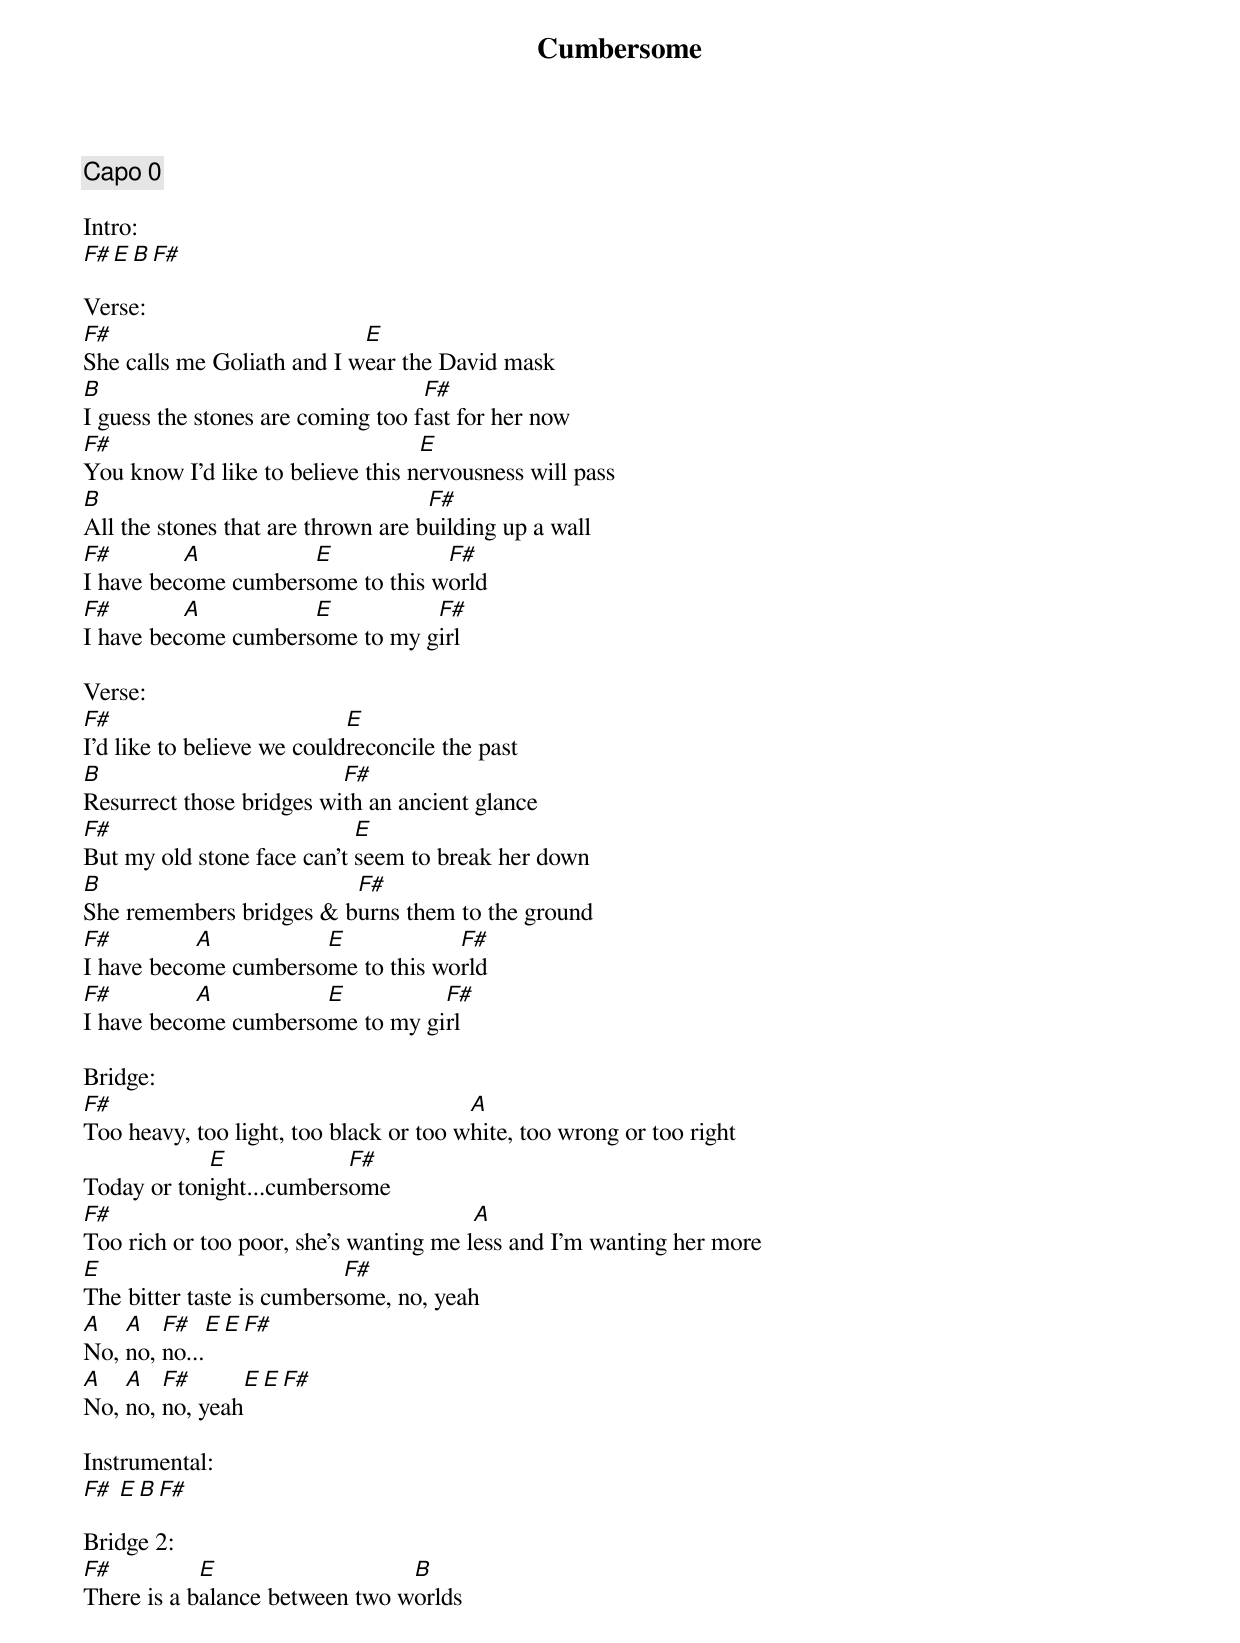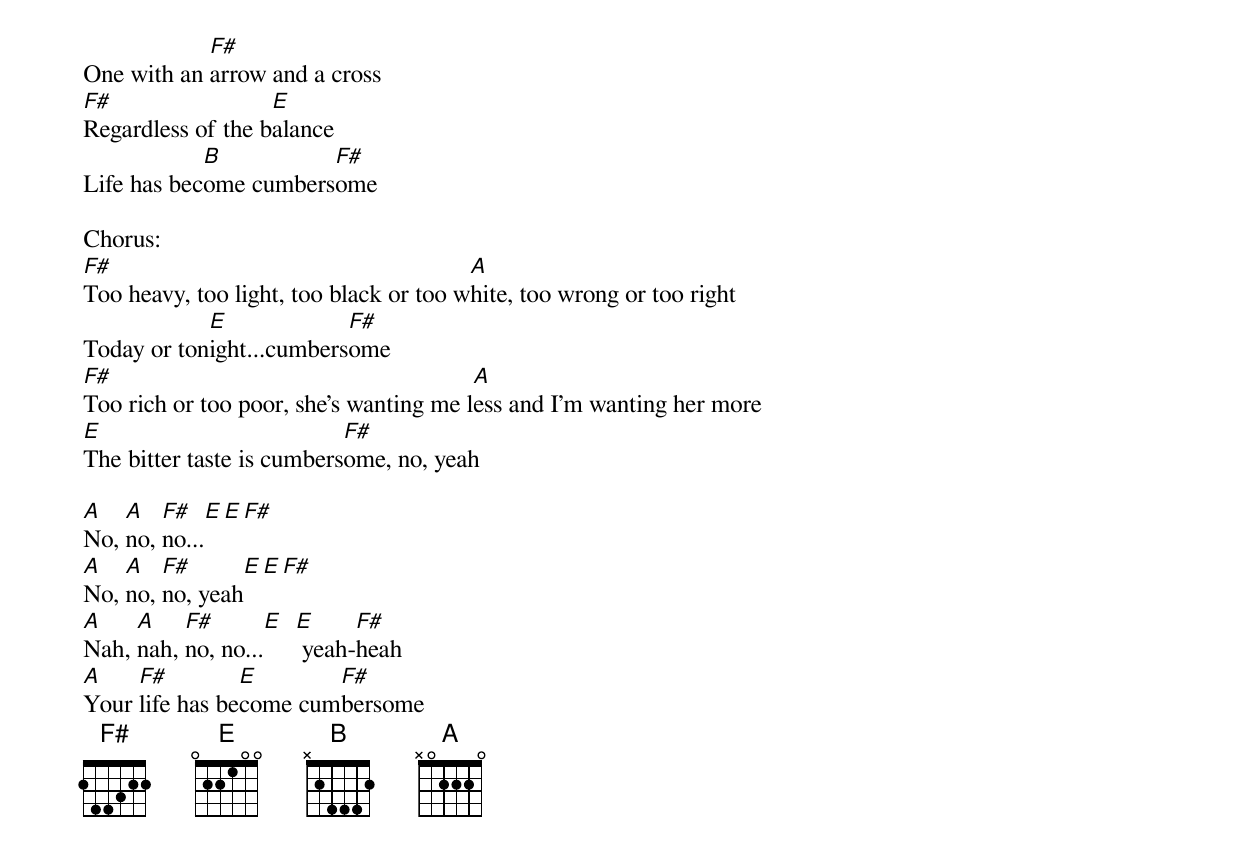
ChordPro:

{title:Cumbersome}
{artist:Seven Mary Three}
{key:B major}
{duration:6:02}
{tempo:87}
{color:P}

{comment: Capo 0}

Intro:
[F#][E][B][F#]

Verse:
[F#]She calls me Goliath and I w[E]ear the David mask
[B]I guess the stones are coming too f[F#]ast for her now
[F#]You know I'd like to believe this n[E]ervousness will pass
[B]All the stones that are thrown are b[F#]uilding up a wall
[F#]I have bec[A]ome cumbers[E]ome to this w[F#]orld
[F#]I have bec[A]ome cumbers[E]ome to my g[F#]irl

Verse:
[F#]I'd like to believe we could[E]reconcile the past
[B]Resurrect those bridges wi[F#]th an ancient glance
[F#]But my old stone face can't [E]seem to break her down
[B]She remembers bridges & b[F#]urns them to the ground
[F#]I have beco[A]me cumberso[E]me to this wo[F#]rld
[F#]I have beco[A]me cumberso[E]me to my gi[F#]rl

Bridge:
[F#]Too heavy, too light, too black or too w[A]hite, too wrong or too right
Today or ton[E]ight...cumbers[F#]ome
[F#]Too rich or too poor, she's wanting me l[A]ess and I'm wanting her more
[E]The bitter taste is cumbers[F#]ome, no, yeah
[A]No, [A]no, [F#]no...[E][E][F#]
[A]No, [A]no, [F#]no, yeah[E][E][F#]

Instrumental:
[F#] [E][B][F#]

Bridge 2:
[F#]There is a b[E]alance between two w[B]orlds
One with an [F#]arrow and a cross
[F#]Regardless of the b[E]alance
Life has bec[B]ome cumbers[F#]ome

Chorus:
[F#]Too heavy, too light, too black or too w[A]hite, too wrong or too right
Today or ton[E]ight...cumbers[F#]ome
[F#]Too rich or too poor, she's wanting me l[A]ess and I'm wanting her more
[E]The bitter taste is cumbers[F#]ome, no, yeah

[A]No, [A]no, [F#]no...[E][E][F#]
[A]No, [A]no, [F#]no, yeah[E][E][F#]
[A]Nah, [A]nah, [F#]no, no...[E]  [E] yeah-[F#]heah
[A]Your [F#]life has be[E]come cum[F#]bersome
